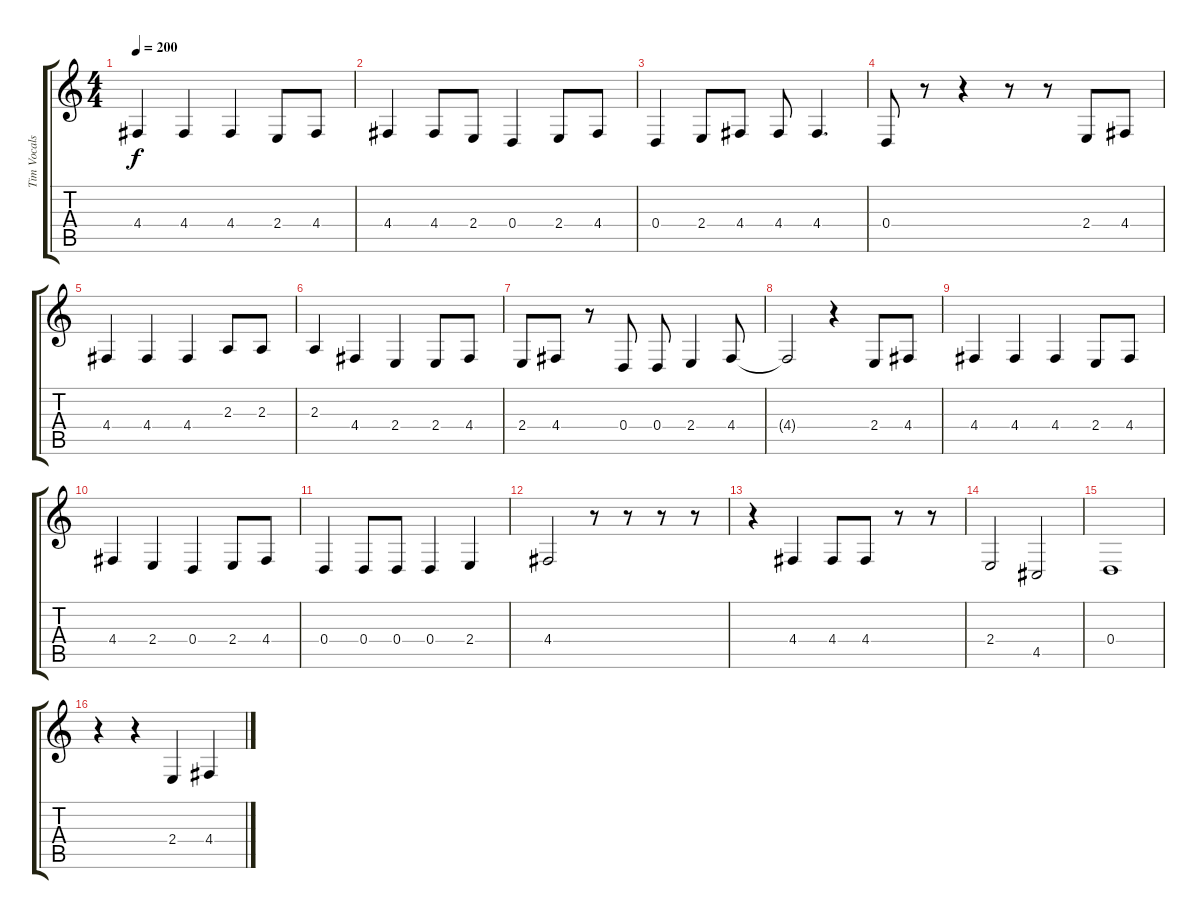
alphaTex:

\track ("Tim Vocals" "Tim Vocals") {instrument lead6voice}
\staff {score tabs}
\tuning (E4 B3 G3 D3 A2 E2) {hide}
\ts (4 4)
\tempo 200
\clef g2
\ks c
4.4.4{dy f} 4.4.4 4.4.4 2.4.8 4.4.8 |
4.4.4 4.4.8 2.4.8 0.4.4 2.4.8 4.4.8 |
0.4.4 2.4.8 4.4.8 4.4.8 4.4.4{d} |
0.4.8 r.8 r.4 r.8 r.8 2.4.8 4.4.8 |
4.4.4 4.4.4 4.4.4 2.3.8 2.3.8 |
2.3.4 4.4.4 2.4.4 2.4.8 4.4.8 |
2.4.8 4.4.8 r.8 0.4.8 0.4.8 2.4.4 4.4.8 |
4.4{t}.2 r.4 2.4.8 4.4.8 |
4.4.4 4.4.4 4.4.4 2.4.8 4.4.8 |
4.4.4 2.4.4 0.4.4 2.4.8 4.4.8 |
0.4.4 0.4.8 0.4.8 0.4.4 2.4.4 |
4.4.2 r.8 r.8 r.8 r.8 |
r.4 4.4.4 4.4.8 4.4.8 r.8 r.8 |
2.4.2 4.5.2 |
0.4.1 |
r.4 r.4 2.4.4 4.4.4
